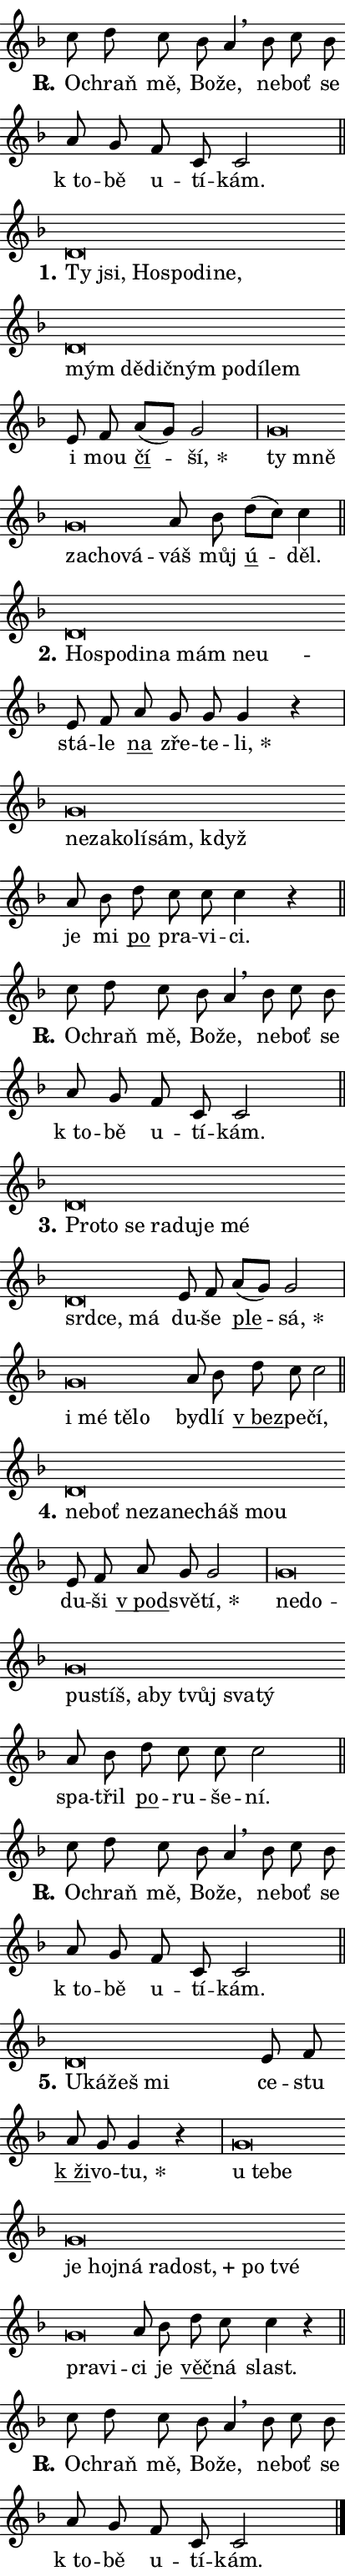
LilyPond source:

\version "2.22.1"
\header { tagline = "" }
\paper {
  indent = 0\cm
  top-margin = 0\cm
  right-margin = 0\cm
  bottom-margin = 0\cm
  left-margin = 0\cm
  paper-width = 7\cm
  page-breaking = #ly:one-page-breaking
  system-system-spacing.basic-distance = #11
  score-system-spacing.basic-distance = #11
  ragged-last = ##f
}


%% Author: Thomas Morley
%% https://lists.gnu.org/archive/html/lilypond-user/2020-05/msg00002.html
#(define (line-position grob)
"Returns position of @var[grob} in current system:
   @code{'start}, if at first time-step
   @code{'end}, if at last time-step
   @code{'middle} otherwise
"
  (let* ((col (ly:item-get-column grob))
         (ln (ly:grob-object col 'left-neighbor))
         (rn (ly:grob-object col 'right-neighbor))
         (col-to-check-left (if (ly:grob? ln) ln col))
         (col-to-check-right (if (ly:grob? rn) rn col))
         (break-dir-left
           (and
             (ly:grob-property col-to-check-left 'non-musical #f)
             (ly:item-break-dir col-to-check-left)))
         (break-dir-right
           (and
             (ly:grob-property col-to-check-right 'non-musical #f)
             (ly:item-break-dir col-to-check-right))))
        (cond ((eqv? 1 break-dir-left) 'start)
              ((eqv? -1 break-dir-right) 'end)
              (else 'middle))))

#(define (tranparent-at-line-position vctor)
  (lambda (grob)
  "Relying on @code{line-position} select the relevant enry from @var{vctor}.
Used to determine transparency,"
    (case (line-position grob)
      ((end) (not (vector-ref vctor 0)))
      ((middle) (not (vector-ref vctor 1)))
      ((start) (not (vector-ref vctor 2))))))

noteHeadBreakVisibility =
#(define-music-function (break-visibility)(vector?)
"Makes @code{NoteHead}s transparent relying on @var{break-visibility}"
#{
  \override NoteHead.transparent =
    #(tranparent-at-line-position break-visibility)
#})

#(define delete-ledgers-for-transparent-note-heads
  (lambda (grob)
    "Reads whether a @code{NoteHead} is transparent.
If so this @code{NoteHead} is removed from @code{'note-heads} from
@var{grob}, which is supposed to be @code{LedgerLineSpanner}.
As a result ledgers are not printed for this @code{NoteHead}"
    (let* ((nhds-array (ly:grob-object grob 'note-heads))
           (nhds-list
             (if (ly:grob-array? nhds-array)
                 (ly:grob-array->list nhds-array)
                 '()))
           ;; Relies on the transparent-property being done before
           ;; Staff.LedgerLineSpanner.after-line-breaking is executed.
           ;; This is fragile ...
           (to-keep
             (remove
               (lambda (nhd)
                 (ly:grob-property nhd 'transparent #f))
               nhds-list)))
      ;; TODO find a better method to iterate over grob-arrays, similiar
      ;; to filter/remove etc for lists
      ;; For now rebuilt from scratch
      (set! (ly:grob-object grob 'note-heads)  '())
      (for-each
        (lambda (nhd)
          (ly:pointer-group-interface::add-grob grob 'note-heads nhd))
        to-keep))))

hideNotes = {
  \noteHeadBreakVisibility #begin-of-line-visible
}
unHideNotes = {
  \noteHeadBreakVisibility #all-visible
}

% work-around for resetting accidentals
% https://lilypond.org/doc/v2.23/Documentation/notation/displaying-rhythms#unmetered-music
cadenzaMeasure = {
  \cadenzaOff
  \partial 1024 s1024
  \cadenzaOn
}

#(define-markup-command (accent layout props text) (markup?)
  "Underline accented syllable"
  (interpret-markup layout props
    #{\markup \override #'(offset . 4.3) \underline { #text }#}))

responsum = \markup \concat {
  "R" \hspace #-1.05 \path #0.1 #'((moveto 0 0.07) (lineto 0.9 0.8)) \hspace #0.05 "."
}

\layout {
    \context {
        \Staff
        \remove "Time_signature_engraver"
        \override LedgerLineSpanner.after-line-breaking = #delete-ledgers-for-transparent-note-heads
    }
    \context {
        \Voice {
            \override NoteHead.output-attributes = #'((class . "notehead"))
            \override Hairpin.height = #0.55
        }
    }
    \context {
        \Lyrics {
            \override StanzaNumber.output-attributes = #'((class . "stanzanumber"))
            \override LyricSpace.minimum-distance = #0.9
            \override LyricText.font-name = #"TeX Gyre Schola"
            \override LyricText.font-size = 1
            \override StanzaNumber.font-name = #"TeX Gyre Schola Bold"
            \override StanzaNumber.font-size = 1
        }
    }
}

% magnetic-lyrics.ily
%
%   written by
%     Jean Abou Samra <jean@abou-samra.fr>
%     Werner Lemberg <wl@gnu.org>
%
%   adapted by
%     Jiri Hon <jiri.hon@gmail.com>
%
% Version 2022-Apr-15

% https://www.mail-archive.com/lilypond-user@gnu.org/msg149350.html

#(define (Left_hyphen_pointer_engraver context)
   "Collect syllable-hyphen-syllable occurrences in lyrics and store
them in properties.  This engraver only looks to the left.  For
example, if the lyrics input is @code{foo -- bar}, it does the
following.

@itemize @bullet
@item
Set the @code{text} property of the @code{LyricHyphen} grob between
@q{foo} and @q{bar} to @code{foo}.

@item
Set the @code{left-hyphen} property of the @code{LyricText} grob with
text @q{foo} to the @code{LyricHyphen} grob between @q{foo} and
@q{bar}.
@end itemize

Use this auxiliary engraver in combination with the
@code{lyric-@/text::@/apply-@/magnetic-@/offset!} hook."
   (let ((hyphen #f)
         (text #f))
     (make-engraver
      (acknowledgers
       ((lyric-syllable-interface engraver grob source-engraver)
        (set! text grob)))
      (end-acknowledgers
       ((lyric-hyphen-interface engraver grob source-engraver)
        ;(when (not (grob::has-interface grob 'lyric-space-interface))
          (set! hyphen grob)));)
      ((stop-translation-timestep engraver)
       (when (and text hyphen)
         (ly:grob-set-object! text 'left-hyphen hyphen))
       (set! text #f)
       (set! hyphen #f)))))

#(define (lyric-text::apply-magnetic-offset! grob)
   "If the space between two syllables is less than the value in
property @code{LyricText@/.details@/.squash-threshold}, move the right
syllable to the left so that it gets concatenated with the left
syllable.

Use this function as a hook for
@code{LyricText@/.after-@/line-@/breaking} if the
@code{Left_@/hyphen_@/pointer_@/engraver} is active."
   (let ((hyphen (ly:grob-object grob 'left-hyphen #f)))
     (when hyphen
       (let ((left-text (ly:spanner-bound hyphen LEFT)))
         (when (grob::has-interface left-text 'lyric-syllable-interface)
           (let* ((common (ly:grob-common-refpoint grob left-text X))
                  (this-x-ext (ly:grob-extent grob common X))
                  (left-x-ext
                   (begin
                     ;; Trigger magnetism for left-text.
                     (ly:grob-property left-text 'after-line-breaking)
                     (ly:grob-extent left-text common X)))
                  ;; `delta` is the gap width between two syllables.
                  (delta (- (interval-start this-x-ext)
                            (interval-end left-x-ext)))
                  (details (ly:grob-property grob 'details))
                  (threshold (assoc-get 'squash-threshold details 0.2)))
             (when (< delta threshold)
               (let* (;; We have to manipulate the input text so that
                      ;; ligatures crossing syllable boundaries are not
                      ;; disabled.  For languages based on the Latin
                      ;; script this is essentially a beautification.
                      ;; However, for non-Western scripts it can be a
                      ;; necessity.
                      (lt (ly:grob-property left-text 'text))
                      (rt (ly:grob-property grob 'text))
                      (is-space (grob::has-interface hyphen 'lyric-space-interface))
                      (space (if is-space " " ""))
                      (space-markup (grob-interpret-markup grob " "))
                      (space-size (interval-length (ly:stencil-extent space-markup X)))
                      (extra-delta (if is-space space-size 0))
                      ;; Append new syllable.
                      (ltrt-space (if (and (string? lt) (string? rt))
                                (string-append lt space rt)
                                (make-concat-markup (list lt space rt))))
                      ;; Right-align `ltrt` to the right side.
                      (ltrt-space-markup (grob-interpret-markup
                               grob
                               (make-translate-markup
                                (cons (interval-length this-x-ext) 0)
                                (make-right-align-markup ltrt-space)))))
                 (begin
                   ;; Don't print `left-text`.
                   (ly:grob-set-property! left-text 'stencil #f)
                   ;; Set text and stencil (which holds all collected
                   ;; syllables so far) and shift it to the left.
                   (ly:grob-set-property! grob 'text ltrt-space)
                   (ly:grob-set-property! grob 'stencil ltrt-space-markup)
                   (ly:grob-translate-axis! grob (- (- delta extra-delta)) X))))))))))


#(define (lyric-hyphen::displace-bounds-first grob)
   ;; Make very sure this callback isn't triggered too early.
   (let ((left (ly:spanner-bound grob LEFT))
         (right (ly:spanner-bound grob RIGHT)))
     (ly:grob-property left 'after-line-breaking)
     (ly:grob-property right 'after-line-breaking)
     (ly:lyric-hyphen::print grob)))

squashThreshold = #0.4

\layout {
  \context {
    \Lyrics
    \consists #Left_hyphen_pointer_engraver
    \override LyricText.after-line-breaking =
      #lyric-text::apply-magnetic-offset!
    \override LyricHyphen.stencil = #lyric-hyphen::displace-bounds-first
    \override LyricText.details.squash-threshold = \squashThreshold
    \override LyricHyphen.minimum-distance = 0
    \override LyricHyphen.minimum-length = \squashThreshold
  }
}

squash = \override LyricText.details.squash-threshold = 9999
unSquash = \override LyricText.details.squash-threshold = \squashThreshold

left = \override LyricText.self-alignment-X = #LEFT
unLeft = \revert LyricText.self-alignment-X

starOffset = #(lambda (grob) 
                (let ((x_offset (ly:self-alignment-interface::aligned-on-x-parent grob)))
                  (if (= x_offset 0) 0 (+ x_offset 1.2))))

star = #(define-music-function (syllable)(string?)
"Append star separator at the end of a syllable"
#{
  \once \override LyricText.X-offset = #starOffset
  \lyricmode { \markup {
    #syllable
    \override #'((font-name . "TeX Gyre Schola Bold")) \hspace #0.2 \lower #0.65 \larger "*"
  } }
#})

starAccent = #(define-music-function (syllable)(string?)
"Append star separator at the end of a syllable and make accent"
#{
  \once \override LyricText.X-offset = #starOffset
  \lyricmode { \markup {
    \accent #syllable
    \override #'((font-name . "TeX Gyre Schola Bold")) \hspace #0.2 \lower #0.65 \larger "*"
  } }
#})

breath = #(define-music-function (syllable)(string?)
"Append breathing indicator at the end of a syllable"
#{
  \lyricmode { \markup { #syllable "+" } }
#})

optionalBreath = #(define-music-function (syllable)(string?)
"Append optional breathing indicator at the end of a syllable"
#{
  \lyricmode { \markup { #syllable "(+)" } }
#})


\score {
    <<
        \new Voice = "melody" { \cadenzaOn \key f \major \relative { c''8 d c bes a4 \breathe \bar "" bes8 c bes \bar "" a g \bar "" f c c2 \cadenzaMeasure \bar "||" \break }
\relative { d'\breve*1/16 \hideNotes \breve*1/16 \bar "" \breve*1/16 \bar "" \breve*1/16 \bar "" \breve*1/16 \bar "" \breve*1/16 \bar "" \breve*1/16 \bar "" \breve*1/16 \bar "" \breve*1/16 \bar "" \breve*1/16 \bar "" \breve*1/16 \bar "" \breve*1/16 \breve*1/16 \bar "" \unHideNotes e8 f \bar "" a[( g)] g2 \cadenzaMeasure \bar "|" g\breve*1/16 \hideNotes \breve*1/16 \bar "" \breve*1/16 \bar "" \breve*1/16 \breve*1/16 \bar "" \unHideNotes a8 bes \bar "" d[( c)] c4 \cadenzaMeasure \bar "||" \break }
\relative { d'\breve*1/16 \hideNotes \breve*1/16 \bar "" \breve*1/16 \bar "" \breve*1/16 \bar "" \breve*1/16 \bar "" \breve*1/16 \breve*1/16 \bar "" \unHideNotes e8 f \bar "" a g g g4 r \cadenzaMeasure \bar "|" g\breve*1/16 \hideNotes \breve*1/16 \bar "" \breve*1/16 \bar "" \breve*1/16 \bar "" \breve*1/16 \breve*1/16 \bar "" \unHideNotes a8 bes \bar "" d c c c4 r \cadenzaMeasure \bar "||" \break }
\relative { c''8 d c bes a4 \breathe \bar "" bes8 c bes \bar "" a g \bar "" f c c2 \cadenzaMeasure \bar "||" \break }
\relative { d'\breve*1/16 \hideNotes \breve*1/16 \bar "" \breve*1/16 \bar "" \breve*1/16 \bar "" \breve*1/16 \bar "" \breve*1/16 \bar "" \breve*1/16 \bar "" \breve*1/16 \bar "" \breve*1/16 \breve*1/16 \bar "" \unHideNotes e8 f \bar "" a[( g)] g2 \cadenzaMeasure \bar "|" g\breve*1/16 \hideNotes \breve*1/16 \bar "" \breve*1/16 \breve*1/16 \bar "" \unHideNotes a8 bes \bar "" d c c2 \cadenzaMeasure \bar "||" \break }
\relative { d'\breve*1/16 \hideNotes \breve*1/16 \bar "" \breve*1/16 \bar "" \breve*1/16 \bar "" \breve*1/16 \bar "" \breve*1/16 \breve*1/16 \bar "" \unHideNotes e8 f \bar "" a g g2 \cadenzaMeasure \bar "|" g\breve*1/16 \hideNotes \breve*1/16 \bar "" \breve*1/16 \bar "" \breve*1/16 \bar "" \breve*1/16 \bar "" \breve*1/16 \bar "" \breve*1/16 \bar "" \breve*1/16 \breve*1/16 \bar "" \unHideNotes a8 bes \bar "" d c c c2 \cadenzaMeasure \bar "||" \break }
\relative { c''8 d c bes a4 \breathe \bar "" bes8 c bes \bar "" a g \bar "" f c c2 \cadenzaMeasure \bar "||" \break }
\relative { d'\breve*1/16 \hideNotes \breve*1/16 \bar "" \breve*1/16 \breve*1/16 \bar "" \unHideNotes e8 f \bar "" a g g4 r \cadenzaMeasure \bar "|" g\breve*1/16 \hideNotes \breve*1/16 \bar "" \breve*1/16 \bar "" \breve*1/16 \bar "" \breve*1/16 \bar "" \breve*1/16 \bar "" \breve*1/16 \bar "" \breve*1/16 \bar "" \breve*1/16 \bar "" \breve*1/16 \bar "" \breve*1/16 \breve*1/16 \bar "" \unHideNotes a8 bes \bar "" d c c4 r \cadenzaMeasure \bar "||" \break }
\relative { c''8 d c bes a4 \breathe \bar "" bes8 c bes \bar "" a g \bar "" f c c2 \cadenzaMeasure \bar "||" \break } \bar "|." }
        \new Lyrics \lyricsto "melody" { \lyricmode { \set stanza = \responsum
O -- chraň mě, Bo -- že, ne -- boť se "k to" -- bě u -- tí -- kám.
\set stanza = "1."
\left Ty \squash jsi, Ho -- spo -- di -- ne, mým dě -- dič -- ným po -- dí -- lem \unLeft \unSquash i mou \markup \accent čí -- \star ší, \left ty \squash mně za -- cho -- vá -- \unLeft \unSquash váš můj \markup \accent ú -- děl.
\set stanza = "2."
\left Ho -- \squash spo -- di -- na mám ne -- u -- \unLeft \unSquash stá -- le \markup \accent na zře -- te -- \star li, \left ne -- \squash za -- ko -- lí -- sám, když \unLeft \unSquash je mi \markup \accent po pra -- vi -- ci.
\set stanza = \responsum
O -- chraň mě, Bo -- že, ne -- boť se "k to" -- bě u -- tí -- kám.
\set stanza = "3."
\left Pro -- \squash to se ra -- du -- je mé srd -- ce, má \unLeft \unSquash du -- še \markup \accent ple -- \star sá, \left i \squash mé tě -- lo \unLeft \unSquash byd -- lí \markup \accent "v bez" -- pe -- čí,
\set stanza = "4."
\left ne -- \squash boť ne -- za -- ne -- cháš mou \unLeft \unSquash du -- ši \markup \accent "v pod" -- svě -- \star tí, \left ne -- \squash do -- pu -- stíš, a -- by tvůj sva -- tý \unLeft \unSquash spa -- třil \markup \accent po -- ru -- še -- ní.
\set stanza = \responsum
O -- chraň mě, Bo -- že, ne -- boť se "k to" -- bě u -- tí -- kám.
\set stanza = "5."
\left U -- \squash ká -- žeš mi \unLeft \unSquash ce -- stu \markup \accent "k ži" -- vo -- \star tu, \left u \squash te -- be je hoj -- ná ra -- \breath "dost," po tvé pra -- vi -- \unLeft \unSquash ci je \markup \accent věč -- ná slast.
\set stanza = \responsum
O -- chraň mě, Bo -- že, ne -- boť se "k to" -- bě u -- tí -- kám. } }
    >>
    \layout {}
}
